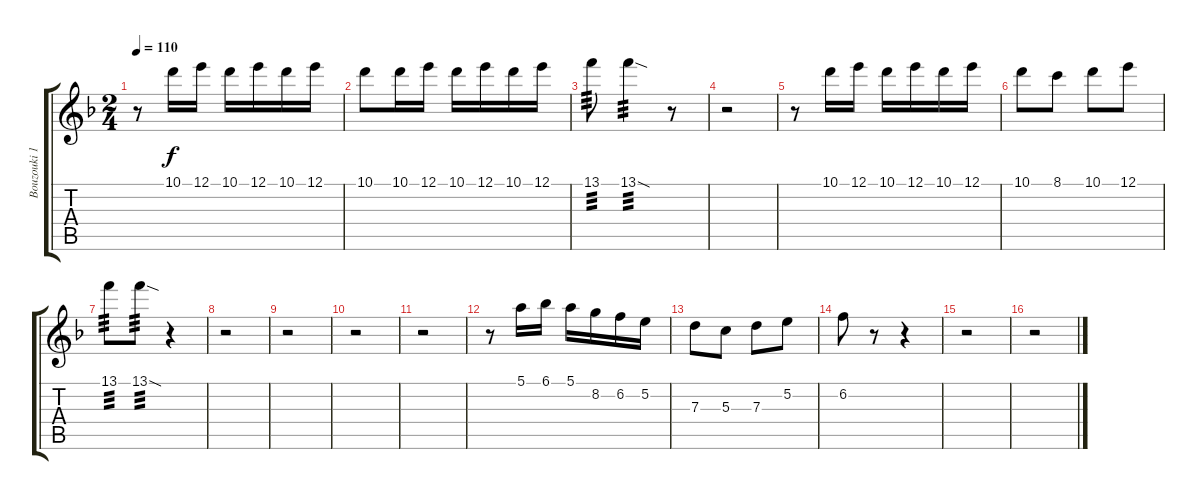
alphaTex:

\track ("Bouzouki 1" "Bouzouki 1") {instrument acousticguitarsteel}
\staff {score tabs}
\tuning (E4 B3 G3 D3 A2 E2) {hide}
\ts (2 4)
\tempo 110
\clef g2
\ks dminor
r.8{dy f} 10.1.16 12.1.16 10.1.16 12.1.16 10.1.16 12.1.16 |
10.1.8 10.1.16 12.1.16 10.1.16 12.1.16 10.1.16 12.1.16 |
13.1.8{tp 3} 13.1{sod}.4{tp 3} r.8 |
r.2 |
r.8 10.1.16 12.1.16 10.1.16 12.1.16 10.1.16 12.1.16 |
10.1.8 8.1.8 10.1.8 12.1.8 |
13.1.8{tp 3} 13.1{sod}.8{tp 3} r.4 |
r.2 |
r.2 |
r.2 |
r.2 |
r.8 5.1.16 6.1.16 5.1.16 8.2.16 6.2.16 5.2.16 |
7.3.8 5.3.8 7.3.8 5.2.8 |
6.2.8 r.8 r.4 |
r.2 |
r.2
